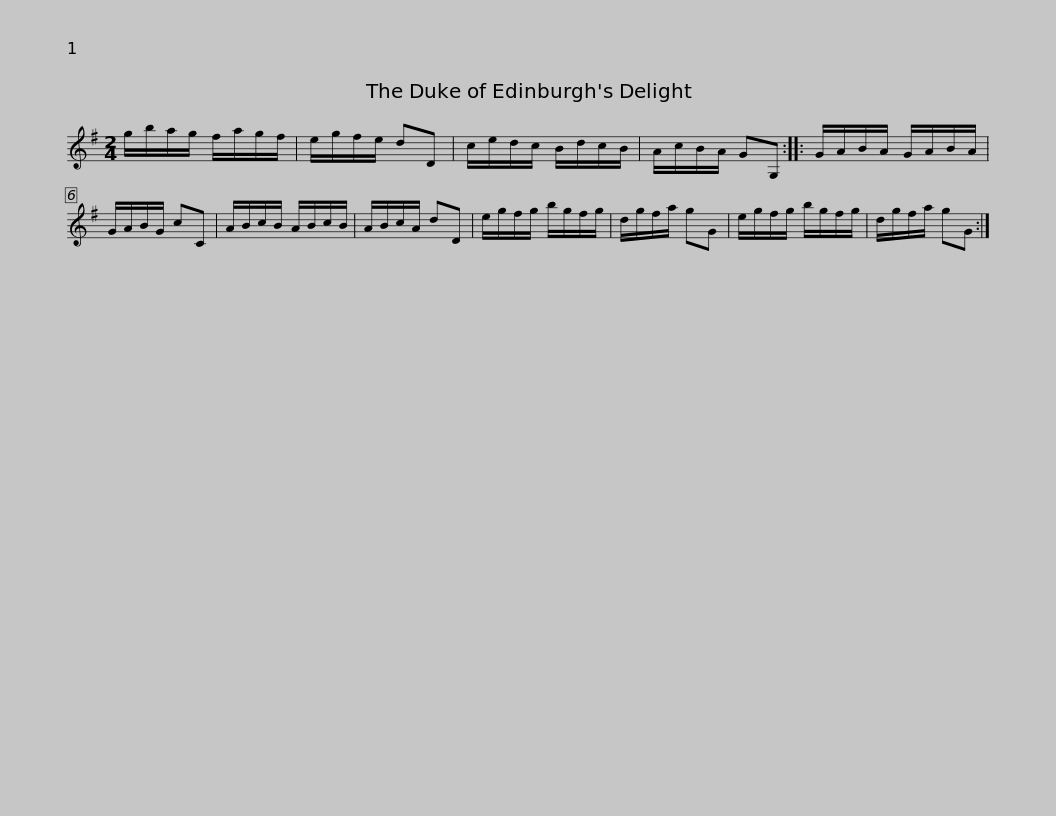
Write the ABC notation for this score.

X:1
L:1/8
M:2/4
I:linebreak $
K:G
V:1 treble
V:1
 g/b/a/g/ f/a/g/f/ | e/g/f/e/ dD | c/e/d/c/ B/d/c/B/ | A/c/B/A/ GG, :: G/A/B/A/ G/A/B/A/ | %5
 G/A/B/G/ cC |$ A/B/c/B/ A/B/c/B/ | A/B/c/A/ dD | e/g/f/g/ b/g/f/g/ | d/g/f/a/ gG | %10
 e/g/f/g/ b/g/f/g/ | d/g/f/a/ gG :| %12
